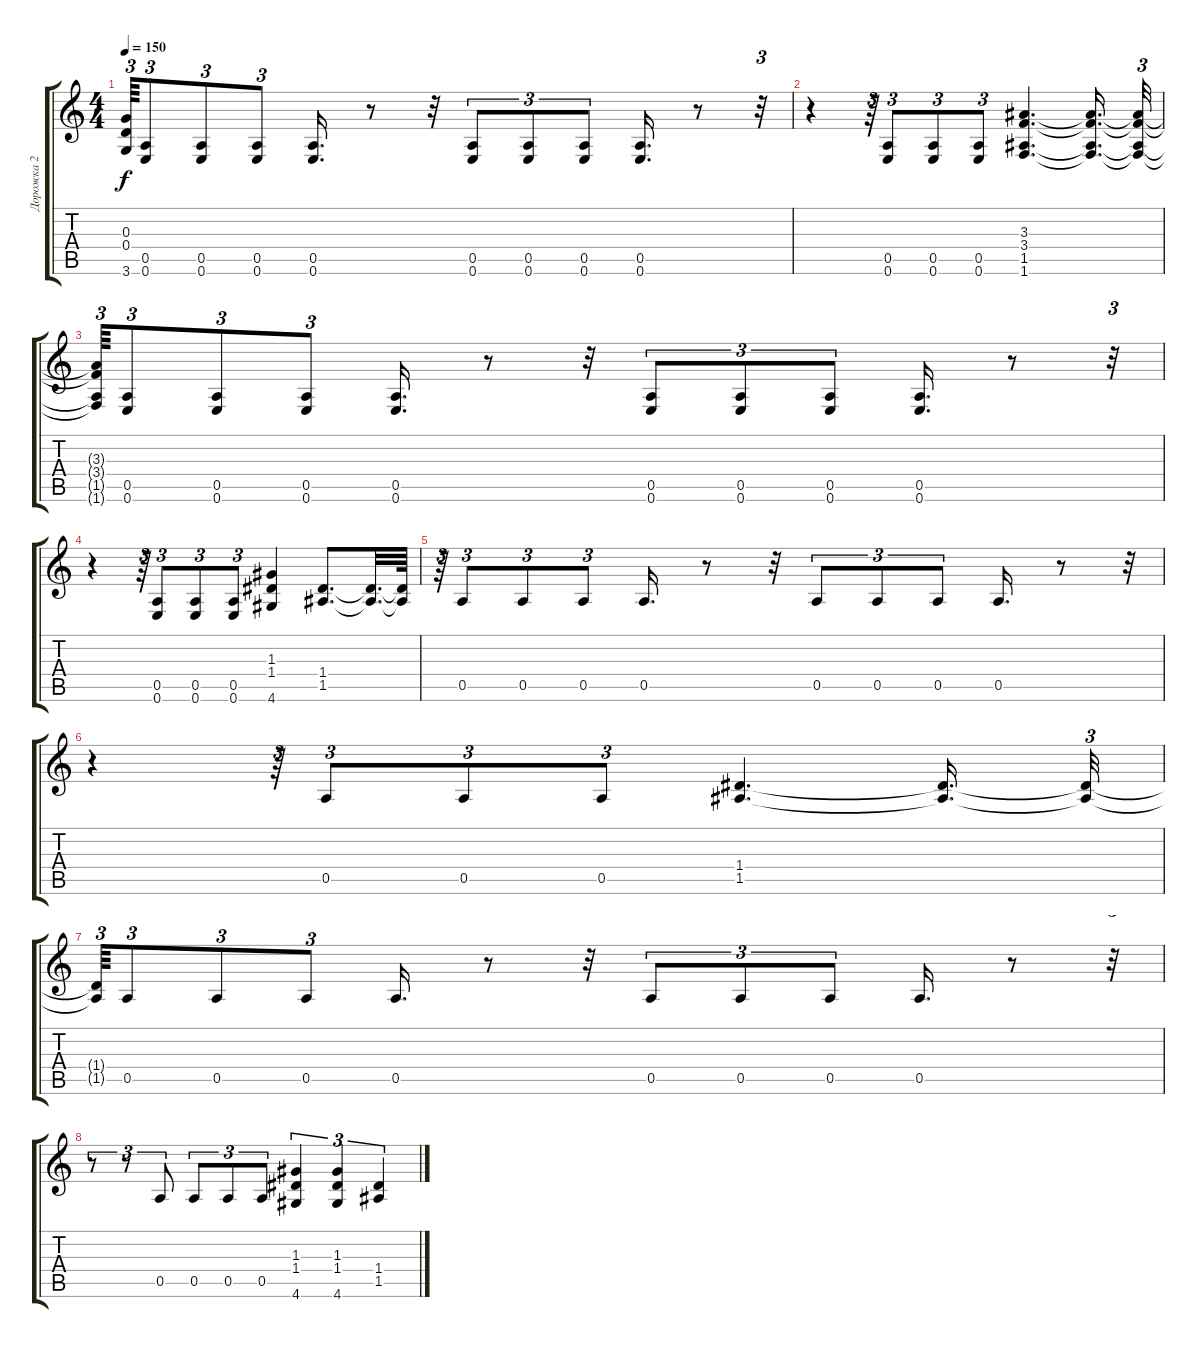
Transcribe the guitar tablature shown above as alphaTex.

\track ("Дорожка 2" "Дорожка 2") {instrument distortionguitar}
\staff {score tabs}
\tuning (E4 B3 G3 D3 A2 E2) {hide}
\ts (4 4)
\tempo 150
\clef g2
\ks c
(0.3{t} 0.4{t} 3.6{t}).64{tu (3 2) dy f} (0.5 0.6).8{tu (3 2)} (0.5 0.6).8{tu (3 2)} (0.5 0.6).8{tu (3 2)} (0.5 0.6).16{d} r.8 r.32 (0.5 0.6).8{tu (3 2)} (0.5 0.6).8{tu (3 2)} (0.5 0.6).8{tu (3 2)} (0.5 0.6).16{d} r.8 r.32{tu (3 2)} |
r.4 r.64{tu (3 2)} (0.5 0.6).8{tu (3 2)} (0.5 0.6).8{tu (3 2)} (0.5 0.6).8{tu (3 2)} (3.3 3.4 1.5 1.6).4{d} (3.3{t} 3.4{t} 1.5{t} 1.6{t}).16{d} (3.3{t} 3.4{t} 1.5{t} 1.6{t}).32{tu (3 2)} |
(3.3{t} 3.4{t} 1.5{t} 1.6{t}).64{tu (3 2)} (0.5 0.6).8{tu (3 2)} (0.5 0.6).8{tu (3 2)} (0.5 0.6).8{tu (3 2)} (0.5 0.6).16{d} r.8 r.32 (0.5 0.6).8{tu (3 2)} (0.5 0.6).8{tu (3 2)} (0.5 0.6).8{tu (3 2)} (0.5 0.6).16{d} r.8 r.32{tu (3 2)} |
r.4 r.64{tu (3 2)} (0.5 0.6).8{tu (3 2)} (0.5 0.6).8{tu (3 2)} (0.5 0.6).8{tu (3 2)} (1.3 1.4 4.6).4 (1.4 1.5).8{d} (1.4{t} 1.5{t}).32{d} (1.4{t} 1.5{t}).64 |
r.64{tu (3 2)} 0.5.8{tu (3 2)} 0.5.8{tu (3 2)} 0.5.8{tu (3 2)} 0.5.16{d} r.8 r.32 0.5.8{tu (3 2)} 0.5.8{tu (3 2)} 0.5.8{tu (3 2)} 0.5.16{d} r.8 r.32{tu (3 2)} |
r.4 r.64{tu (3 2)} 0.5.8{tu (3 2)} 0.5.8{tu (3 2)} 0.5.8{tu (3 2)} (1.4 1.5).4{d} (1.4{t} 1.5{t}).16{d} (1.4{t} 1.5{t}).32{tu (3 2)} |
(1.4{t} 1.5{t}).64{tu (3 2)} 0.5.8{tu (3 2)} 0.5.8{tu (3 2)} 0.5.8{tu (3 2)} 0.5.16{d} r.8 r.32 0.5.8{tu (3 2)} 0.5.8{tu (3 2)} 0.5.8{tu (3 2)} 0.5.16{d} r.8 r.32{tu (3 2)} |
r.8{tu (3 2)} r.8{tu (3 2)} 0.5.8{tu (3 2)} 0.5.8{tu (3 2)} 0.5.8{tu (3 2)} 0.5.8{tu (3 2)} (1.3 1.4 4.6).4{tu (3 2)} (1.3 1.4 4.6).4{tu (3 2)} (1.4 1.5).4{tu (3 2)}
